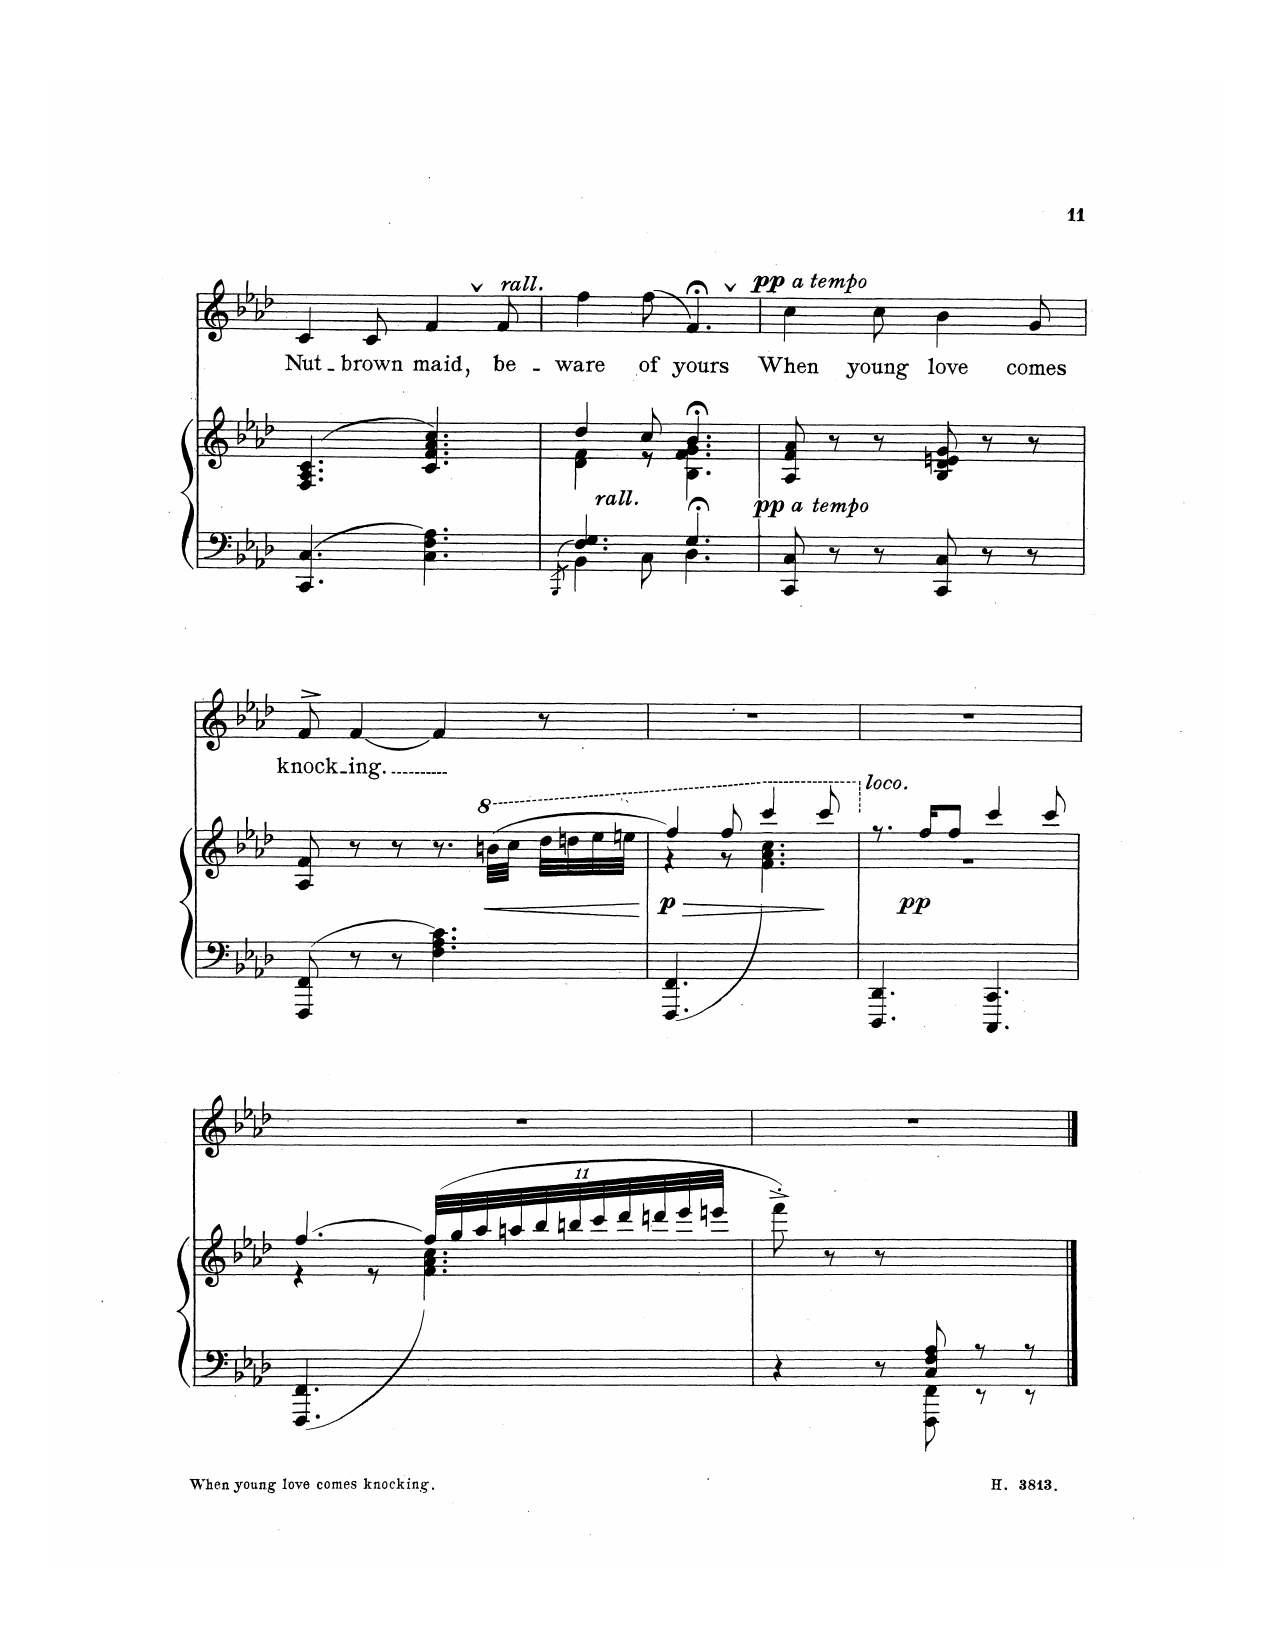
**kern	**kern	**dynam	**kern	**text	**dynam
*part2	*part2	*part2	*part1	*part1	*part1
*staff3	*staff2	*staff2/3	*staff1	*staff1	*staff1
*I"Piano	*	*	*I"Baritone	*	*
*I'Pno	*	*	*	*	*
*clefF4	*clefG2	*	*clefGv2	*	*
*k[b-e-a-d-]	*k[b-e-a-d-]	*	*k[b-e-a-d-]	*	*
*M6/8	*M6/8	*	*M6/8	*	*
=18	=18	=18	=18	=18	=18
4.CC/ 4.C/	(>4.F/ 4.A-/ 4.c/	.	4C/	Nut-	.
.	.	.	8C/	-brown	.
4.C\ 4.F\ 4.A-\	4.c/ 4.f/ 4.a-/ 4.cc/)	.	4F,/	maid,	.
!	!	!	!LO:TX:i:t=rall.	!	!
.	.	.	8F/	be-	.
=19	=19	=19	=19	=19	=19
8qBBB-/	.	.	.	.	.
*^	*^	*	*	*	*
!	!	!LO:TX:i:t=rall.	!	!	!	!	!
4.F/ 4.G/	4BB-\	4dd-/	4e-\ 4g\	.	4f\	-ware	.
.	8C\	8cc/	8r	.	(8f\	of	.
4.G;</	4.D-\	4.b-;</	4.B-\ 4.f\ 4.g\	.	4.F;<,/)	yours	.
=20	=20	=20	=20	=20	=20	=20	=20
!	!	!	!	!LO:DY:b	!	!	!
!	!	!	!	!LO:DY:n=1:b	!	!	!LO:DY:a
!	!	!	!	!	!	!	!LO:DY:n=1:a
*v	*v	*	*	*	*	*	*
*	*v	*v	*	*	*	*
8CC/ 8C/	8A-/ 8f/ 8a-/	pp other-dynamics	4c\	When	pp other-dynamics
8r	8r	.	.	.	.
8r	8r	.	8c\	young	.
8CC/ 8C/	8B-/ 8d-/ 8en/ 8g/	.	4B-\	love	.
8r	8r	.	.	.	.
8r	8r	.	8G/	comes	.
=21	=21	=21	=21	=21	=21
8FFF/ 8FF/	8A-/ 8f/	.	8F^>/	knock-	.
8r	8r	.	[4F/	-ing.	.
8r	8r	.	.	.	.
4.F\ 4.A-\ 4.c\	8.r	.	4F/]	.	.
!	!	!LO:HP:b	!	!	!
.	(32bbn\LLL	<	.	.	.
*	*8va	*	*	*	*
.	32ccc\JJJ	.	.	.	.
.	32ddd-\LLL	.	8r	.	.
.	32dddn\	.	.	.	.
.	32eee-\	.	.	.	.
.	32eeen\JJJ	.	.	.	.
.	.	[	.	.	.
=22	=22	=22	=22	=22	=22
!	!	!LO:HP:b	!	!	!
*	*^	*	*	*	*
!	!	!	!LO:DY:n=1:b	!	!	!
(<4.FFF/ 4.FF/	4fff\)	4.ryy	> p	2.r	.	.
.	8fff\	.	.	.	.	.
4.ryy	4cccc/	4.f\ 4.a-\ 4.cc\)	.	.	.	.
.	8cccc/	.	.	.	.	.
*	*v	*v	*	*	*	*
.	.	]	.	.	.
=23	=23	=23	=23	=23	=23
*	*X8va	*	*	*	*
*	*^	*	*	*	*
!	!LO:TX:i:t=loco	!	!	!	!	!
4.DDD-/ 4.DD-/	8.r	2.r	.	2.r	.	.
!	!	!	!LO:DY:b	!	!	!
.	16ff/KL	.	pp	.	.	.
.	8ff/J	.	.	.	.	.
4.CCC/ 4.CC/	4ccc/	.	.	.	.	.
.	8ccc/	.	.	.	.	.
=24	=24	=24	=24	=24	=24	=24
*	*	*^	*	*	*	*
(<4.FFF/ 4.FF/	[4.ff/	4r	4.ryy	.	2.r	.	.
.	.	8r	.	.	.	.	.
*	*Xbrackettup	*	*	*	*	*	*
4.ryy	(>88%3ff/LLL]	4ryy	4.f\ 4.a-\ 4.cc\)	.	.	.	.
.	88%3gg/	.	.	.	.	.	.
.	88%3aa-/	.	.	.	.	.	.
.	88%3aan/	.	.	.	.	.	.
.	88%3bb-/	.	.	.	.	.	.
.	88%3bbn/	.	.	.	.	.	.
.	88%3ccc/	.	.	.	.	.	.
.	88%3ddd-/	.	.	.	.	.	.
.	.	8ryy	.	.	.	.	.
.	88%3dddn/	.	.	.	.	.	.
.	88%3eee-/	.	.	.	.	.	.
.	88%3eeen/JJJ	.	.	.	.	.	.
*	*v	*v	*v	*	*	*	*
=25	=25	=25	=25	=25	=25
*^	*	*	*	*	*
4.ryy	4r	8fff'^\)	.	2.r	.	.
.	.	8r	.	.	.	.
.	8r	8r	.	.	.	.
8C/ 8F/ 8A-/	8FFF\ 8FF\	8ryy	.	.	.	.
4ryy	8r	8r	.	.	.	.
.	8r	8r	.	.	.	.
*v	*v	*	*	*	*	*
==	==	==	==	==	==
*-	*-	*-	*-	*-	*-
